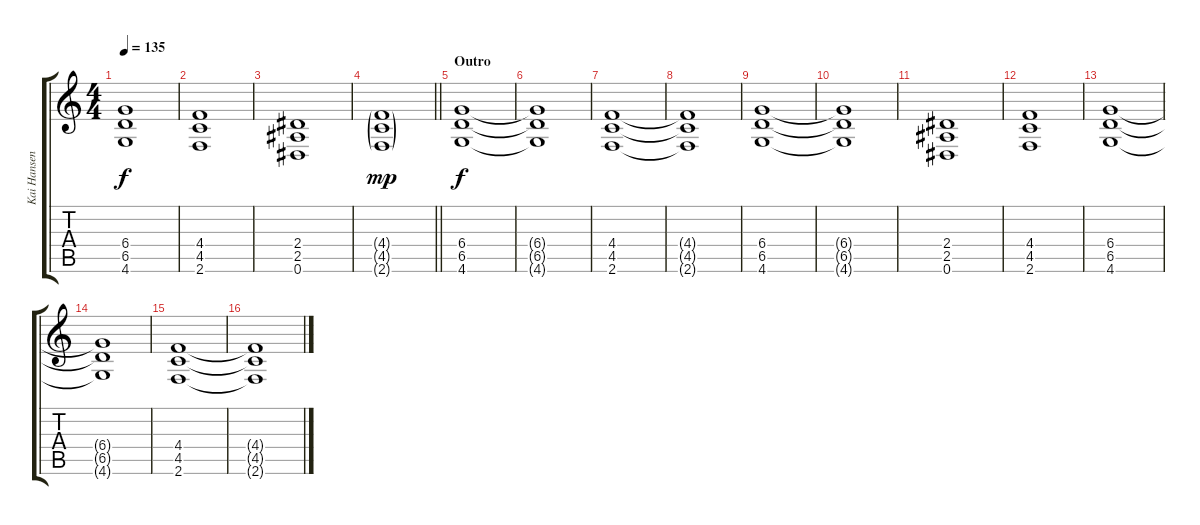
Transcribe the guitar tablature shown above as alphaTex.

\track ("Kai Hansen" "Kai Hansen") {instrument distortionguitar}
\staff {score tabs}
\tuning (Eb4 Bb3 Gb3 Db3 Ab2 Eb2) {hide}
\ts (4 4)
\tempo 135
\clef g2
\ks c
(6.4 6.5 4.6).1{dy f} |
(4.4 4.5 2.6).1 |
(2.4 2.5 0.6).1 |
\barLineRight lightlight
(4.4{g} 4.5{g} 2.6{g}).1{dy mp} |
\section ("" "Outro")
(6.4 6.5 4.6).1{dy f} |
(6.4{t} 6.5{t} 4.6{t}).1 |
(4.4 4.5 2.6).1 |
(4.4{t} 4.5{t} 2.6{t}).1 |
(6.4 6.5 4.6).1 |
(6.4{t} 6.5{t} 4.6{t}).1 |
(2.4 2.5 0.6).1 |
(4.4 4.5 2.6).1 |
(6.4 6.5 4.6).1 |
(6.4{t} 6.5{t} 4.6{t}).1 |
(4.4 4.5 2.6).1 |
(4.4{t} 4.5{t} 2.6{t}).1
